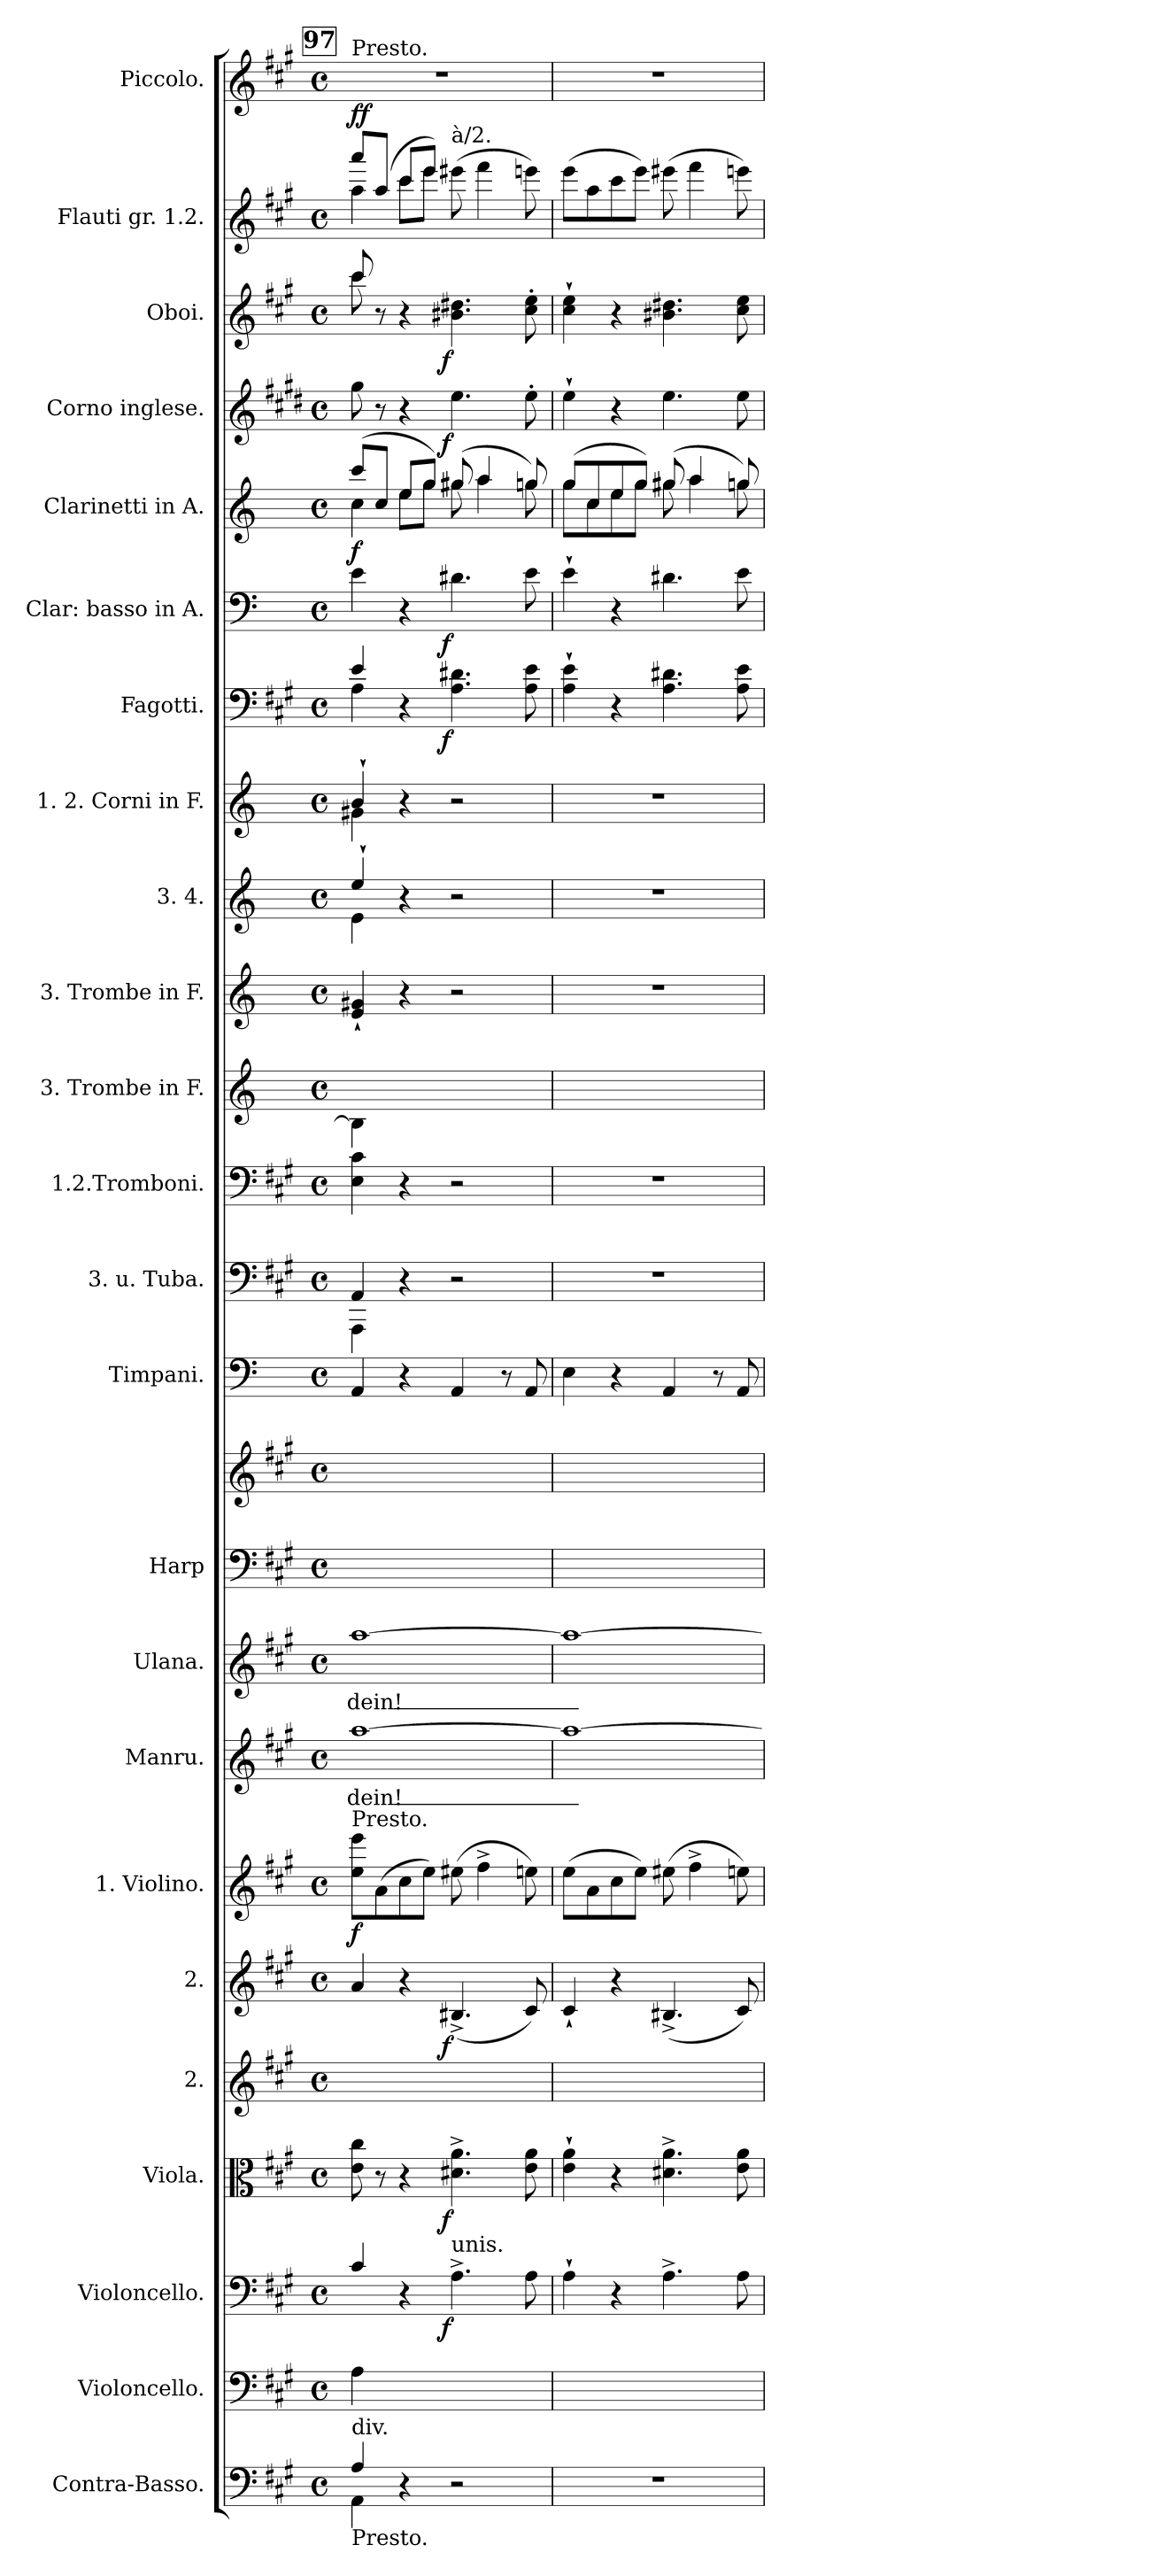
**kern	**kern	**kern	**dynam	**kern	**dynam	**kern	**kern	**dynam	**kern	**dynam	**kern	**text	**kern	**text	**kern	**kern	**kern	**kern	**kern	**kern	**kern	**kern	**kern	**kern	**dynam	**kern	**dynam	**kern	**dynam	**kern	**dynam	**kern	**dynam	**kern	**dynam	**kern
*part24	*part23	*part22	*part22	*part21	*part21	*part20	*part19	*part19	*part18	*part18	*part17	*part17	*part16	*part16	*part15	*part15	*part14	*part13	*part12	*part11	*part10	*part9	*part8	*part7	*part7	*part6	*part6	*part5	*part5	*part4	*part4	*part3	*part3	*part2	*part2	*part1
*staff25	*staff24	*staff23	*staff23	*staff22	*staff22	*staff21	*staff20	*staff20	*staff19	*staff19	*staff18	*staff18	*staff17	*staff17	*staff16	*staff15	*staff14	*staff13	*staff12	*staff11	*staff10	*staff9	*staff8	*staff7	*staff7	*staff6	*staff6	*staff5	*staff5	*staff4	*staff4	*staff3	*staff3	*staff2	*staff2	*staff1
*I"Contra-Basso.	*I"Violoncello.	*I"Violoncello.	*	*I"Viola.	*	*I"2.	*I"2.	*	*I"1. Violino.	*	*I"Manru.	*	*I"Ulana.	*	*I"Harp	*	*I"Timpani.	*I"3. u. Tuba.	*I"1.2.Tromboni.	*I"3. Trombe in F.	*I"3. Trombe in F.	*I"3. 4.	*I"1. 2. Corni in F.	*I"Fagotti.	*	*I"Clar: basso in A.	*	*I"Clarinetti in A.	*	*I"Corno inglese.	*	*I"Oboi.	*	*I"Flauti gr. 1.2.	*	*I"Piccolo.
*I'C.-B.	*	*	*	*I'Vl.	*	*	*	*	*I'1. Viol.	*	*	*	*	*	*	*	*I'Timp.	*I'3. u. Tub.	*I'1.2. Tromb.	*	*I'Trombe.	*	*I'1. 2. Corni.	*I'Fag.	*	*I'basso.	*	*I'1.2. Clar. A.	*	*I'Cor.ingl.	*	*I'Ob.	*	*I'Fl.	*	*
*clefF4	*clefF4	*clefF4	*	*clefC3	*	*clefG2	*clefG2	*	*clefG2	*	*clefG2	*	*clefG2	*	*clefF4	*clefG2	*clefF4	*clefF4	*clefF4	*clefG2	*clefG2	*clefG2	*clefG2	*clefF4	*	*clefF4	*	*clefG2	*	*clefG2	*	*clefG2	*	*clefG2	*	*clefG2
*	*	*	*	*	*	*	*	*	*	*	*ITrd8c12	*	*	*	*	*	*	*	*	*ITrd-3c-5	*ITrd-3c-5	*ITrd4c7	*ITrd4c7	*	*	*ITrd2c3	*	*ITrd2c3	*	*ITrd4c7	*	*	*	*	*	*
*k[f#c#g#]	*k[f#c#g#]	*k[f#c#g#]	*	*k[f#c#g#]	*	*k[f#c#g#]	*k[f#c#g#]	*	*k[f#c#g#]	*	*k[f#c#g#]	*	*k[f#c#g#]	*	*k[f#c#g#]	*k[f#c#g#]	*k[]	*k[f#c#g#]	*k[f#c#g#]	*k[b-]	*k[b-]	*k[b-]	*k[b-]	*k[f#c#g#]	*	*k[f#c#g#]	*	*k[f#c#g#]	*	*k[f#c#g#]	*	*k[f#c#g#]	*	*k[f#c#g#]	*	*k[f#c#g#]
*M4/4	*M4/4	*M4/4	*	*M4/4	*	*M4/4	*M4/4	*	*M4/4	*	*M4/4	*	*M4/4	*	*M4/4	*M4/4	*M4/4	*M4/4	*M4/4	*M4/4	*M4/4	*M4/4	*M4/4	*M4/4	*	*M4/4	*	*M4/4	*	*M4/4	*	*M4/4	*	*M4/4	*	*M4/4
*met(c)	*met(c)	*met(c)	*	*met(c)	*	*met(c)	*met(c)	*	*met(c)	*	*met(c)	*	*met(c)	*	*met(c)	*met(c)	*met(c)	*met(c)	*met(c)	*met(c)	*met(c)	*met(c)	*met(c)	*met(c)	*	*met(c)	*	*met(c)	*	*met(c)	*	*met(c)	*	*met(c)	*	*met(c)
!!LO:REH:place=s1:t=97
=127	=127	=127	=127	=127	=127	=127	=127	=127	=127	=127	=127	=127	=127	=127	=127	=127	=127	=127	=127	=127	=127	=127	=127	=127	=127	=127	=127	=127	=127	=127	=127	=127	=127	=127	=127	=127
*^	*	*	*	*	*	*	*	*	*	*	*	*	*	*	*	*	*	*^	*	*	*	*^	*^	*^	*	*	*	*^	*	*	*	*^	*	*^	*	*
!	!	!	!	!	!	!	!	!	!	!	!	!	!	!	!	!	!	!	!	!	!	!	!	!	!	!	!	!	!	!	!	!	!	!	!	!	!	!	!	!	!	!	!	!LO:TX:a:t=Presto.
!	!	!	!	!	!	!	!	!	!	!LO:TX:a:t=Presto.	!	!	!	!	!	!	!	!	!	!	!	!	!	!	!	!	!	!	!	!	!	!	!	!	!	!	!	!	!	!	!	!	!	!
!LO:TX:b:t=Presto.	!	!	!	!	!	!	!	!	!	!	!	!	!	!	!	!	!	!	!	!	!	!	!	!	!	!	!	!	!	!	!	!	!	!	!	!	!	!	!	!	!	!	!	!
!LO:TX:a:t=div.	!	!	!	!	!	!	!	!	!	!	!	!	!	!	!	!	!	!	!	!	!	!	!	!	!	!	!	!	!	!	!	!	!	!	!	!	!	!	!	!	!	!	!	!
!	!	!	!	!	!	!	!	!	!	!	!	!	!	!	!	!	!	!	!	!	!	!	!	!	!	!	!	!	!	!	!	!	!	!	!	!	!	!	!	!	!	!	!LO:DY:a	!
4A/	4AA\	4A\	4c#/	.	8e\ 8cc#\	.	4a/yy	4a/	.	8ee\ 8eee\L	f	[1a	dein!_	[1aa	dein!_	1ryy	1ryy	4AA/	4AA/	4AAA\	4E\ 4c#\	4e\]	4a`/ 4cc#X`/	4a`/	4A\	4e`/	4c#X\	4e/	4A\	.	4c#\	.	(8aa/L	4a\	f	8cc#\	.	8ccc#/	8ccc#\	.	8aaa/L	4aa\	ff	1r
.	.	.	.	.	8r	.	.	.	.	(8a\	.	.	.	.	.	.	.	.	.	.	.	.	.	.	.	.	.	.	.	.	.	.	8a/J	.	.	8r	.	8r	8ryy	.	(8aa/J	.	.	.
4r	4ryy	4ryy	4r	.	4r	.	4ryy	4r	.	8cc#\	.	.	.	.	.	.	.	4r	4r	4ryy	4r	4ryy	4r	4r	4ryy	4r	4ryy	4r	2.ryy	.	4r	.	8cc#/L	8cc#\L	.	4r	.	4r	4ryy	.	8ccc#/L	8ccc#\L	.	.
.	.	.	.	.	.	.	.	.	.	8ee\J)	.	.	.	.	.	.	.	.	.	.	.	.	.	.	.	.	.	.	.	.	.	.	8ee/J)	8ee\J	.	.	.	.	.	.	8eee/J)	8eee\J	.	.
!	!	!	!	!	!	!	!	!	!	!	!	!	!	!	!	!	!	!	!	!	!	!	!	!	!	!	!	!	!	!	!	!	!	!	!	!	!	!	!	!	!LO:TX:a:t=à/2.	!	!	!
!	!	!	!LO:TX:a:t=unis.	!	!	!	!	!	!	!	!	!	!	!	!	!	!	!	!	!	!	!	!	!	!	!	!	!	!	!	!	!	!	!	!	!	!	!	!	!	!	!	!	!
!	!	!	!	!LO:DY:b:rj	!	!LO:DY:b:rj	!	!	!LO:DY:b:rj	!	!	!	!	!	!	!	!	!	!	!	!	!	!	!	!	!	!	!	!	!LO:DY:b:rj	!	!LO:DY:b:rj	!	!	!	!	!LO:DY:b:rj	!	!	!LO:DY:b:rj	!	!	!	!
2r	2ryy	4.A^\yy	4.A^\	f	4.d#X^\ 4.a^\	f	(4.B#X^>/yy	(4.B#X^>/	f	(8ee#X\	.	.	.	.	.	.	.	4AA/	2r	2ryy	2r	2ryy	2r	2r	2ryy	2r	2ryy	4.A\ 4.d#X\	.	f	4.B#X\	f	(8ee#X/	8ee#X\	.	4.a\	f	4.b#X\ 4.dd#X\	2ryy	f	(8eee#X\	2ryy	.	.
.	.	.	.	.	.	.	.	.	.	4ff#^\	.	.	.	.	.	.	.	.	.	.	.	.	.	.	.	.	.	.	.	.	.	.	4ff#/	4ff#\	.	.	.	.	.	.	4fff#\	.	.	.
.	.	.	.	.	.	.	.	.	.	.	.	.	.	.	.	.	.	8r	.	.	.	.	.	.	.	.	.	.	.	.	.	.	.	.	.	.	.	.	.	.	.	.	.	.
.	.	8A\yy	8A\	.	8e\ 8a\	.	8c#/yy)	8c#/)	.	8een\)	.	.	.	.	.	.	.	8AA/	.	.	.	.	.	.	.	.	.	8A\ 8e\	.	.	8c#\	.	8een/)	8ee\	.	8a'\	.	8cc#'\ 8ee'\	.	.	8eeen\)	.	.	.
*	*	*	*	*	*	*	*	*	*	*	*	*	*	*	*	*	*	*	*	*	*	*	*	*v	*v	*	*	*v	*v	*	*	*	*	*	*	*	*	*v	*v	*	*v	*v	*	*
*v	*v	*	*	*	*	*	*	*	*	*	*	*	*	*	*	*	*	*	*v	*v	*	*	*	*	*v	*v	*	*	*	*	*	*	*	*	*	*	*	*	*	*
=128	=128	=128	=128	=128	=128	=128	=128	=128	=128	=128	=128	=128	=128	=128	=128	=128	=128	=128	=128	=128	=128	=128	=128	=128	=128	=128	=128	=128	=128	=128	=128	=128	=128	=128	=128	=128	=128
1r	4A`\yy	4A`\	.	4e`\ 4a`\	.	4c#`>/yy	4c#`>/	.	(8ee\L	.	1a_	.	1aa_	.	1ryy	1ryy	4E\	1r	1r	1ryy	1r	1r	1r	4A`\ 4e`\	.	4c#`\	.	(8ee/L	8ee\L	.	4a`\	.	4cc#`\ 4ee`\	.	(8eee\L	.	1r
.	.	.	.	.	.	.	.	.	8a\	.	.	.	.	.	.	.	.	.	.	.	.	.	.	.	.	.	.	8a/	8a\	.	.	.	.	.	8aa\	.	.
.	4ryy	4r	.	4r	.	4ryy	4r	.	8cc#\	.	.	.	.	.	.	.	4r	.	.	.	.	.	.	4r	.	4r	.	8cc#/	8cc#\	.	4r	.	4r	.	8ccc#\	.	.
.	.	.	.	.	.	.	.	.	8ee\J)	.	.	.	.	.	.	.	.	.	.	.	.	.	.	.	.	.	.	8ee/J)	8ee\J	.	.	.	.	.	8eee\J)	.	.
.	4.A^\yy	4.A^\	.	4.d#X^\ 4.a^\	.	(4.B#X^>/yy	(4.B#X^>/	.	(8ee#X\	.	.	.	.	.	.	.	4AA/	.	.	.	.	.	.	4.A\ 4.d#X\	.	4.B#X\	.	(8ee#X/	8ee#X\	.	4.a\	.	4.b#X\ 4.dd#X\	.	(8eee#X\	.	.
.	.	.	.	.	.	.	.	.	4ff#^\	.	.	.	.	.	.	.	.	.	.	.	.	.	.	.	.	.	.	4ff#/	4ff#\	.	.	.	.	.	4fff#\	.	.
.	.	.	.	.	.	.	.	.	.	.	.	.	.	.	.	.	8r	.	.	.	.	.	.	.	.	.	.	.	.	.	.	.	.	.	.	.	.
.	8A\yy	8A\	.	8e\ 8a\	.	8c#/yy)	8c#/)	.	8een\)	.	.	.	.	.	.	.	8AA/	.	.	.	.	.	.	8A\ 8e\	.	8c#\	.	8een/)	8ee\	.	8a\	.	8cc#\ 8ee\	.	8eeen\)	.	.
*	*	*	*	*	*	*	*	*	*	*	*	*	*	*	*	*	*	*	*	*	*	*	*	*	*	*	*	*v	*v	*	*	*	*	*	*	*	*
=	=	=	=	=	=	=	=	=	=	=	=	=	=	=	=	=	=	=	=	=	=	=	=	=	=	=	=	=	=	=	=	=	=	=	=	=
*-	*-	*-	*-	*-	*-	*-	*-	*-	*-	*-	*-	*-	*-	*-	*-	*-	*-	*-	*-	*-	*-	*-	*-	*-	*-	*-	*-	*-	*-	*-	*-	*-	*-	*-	*-	*-
